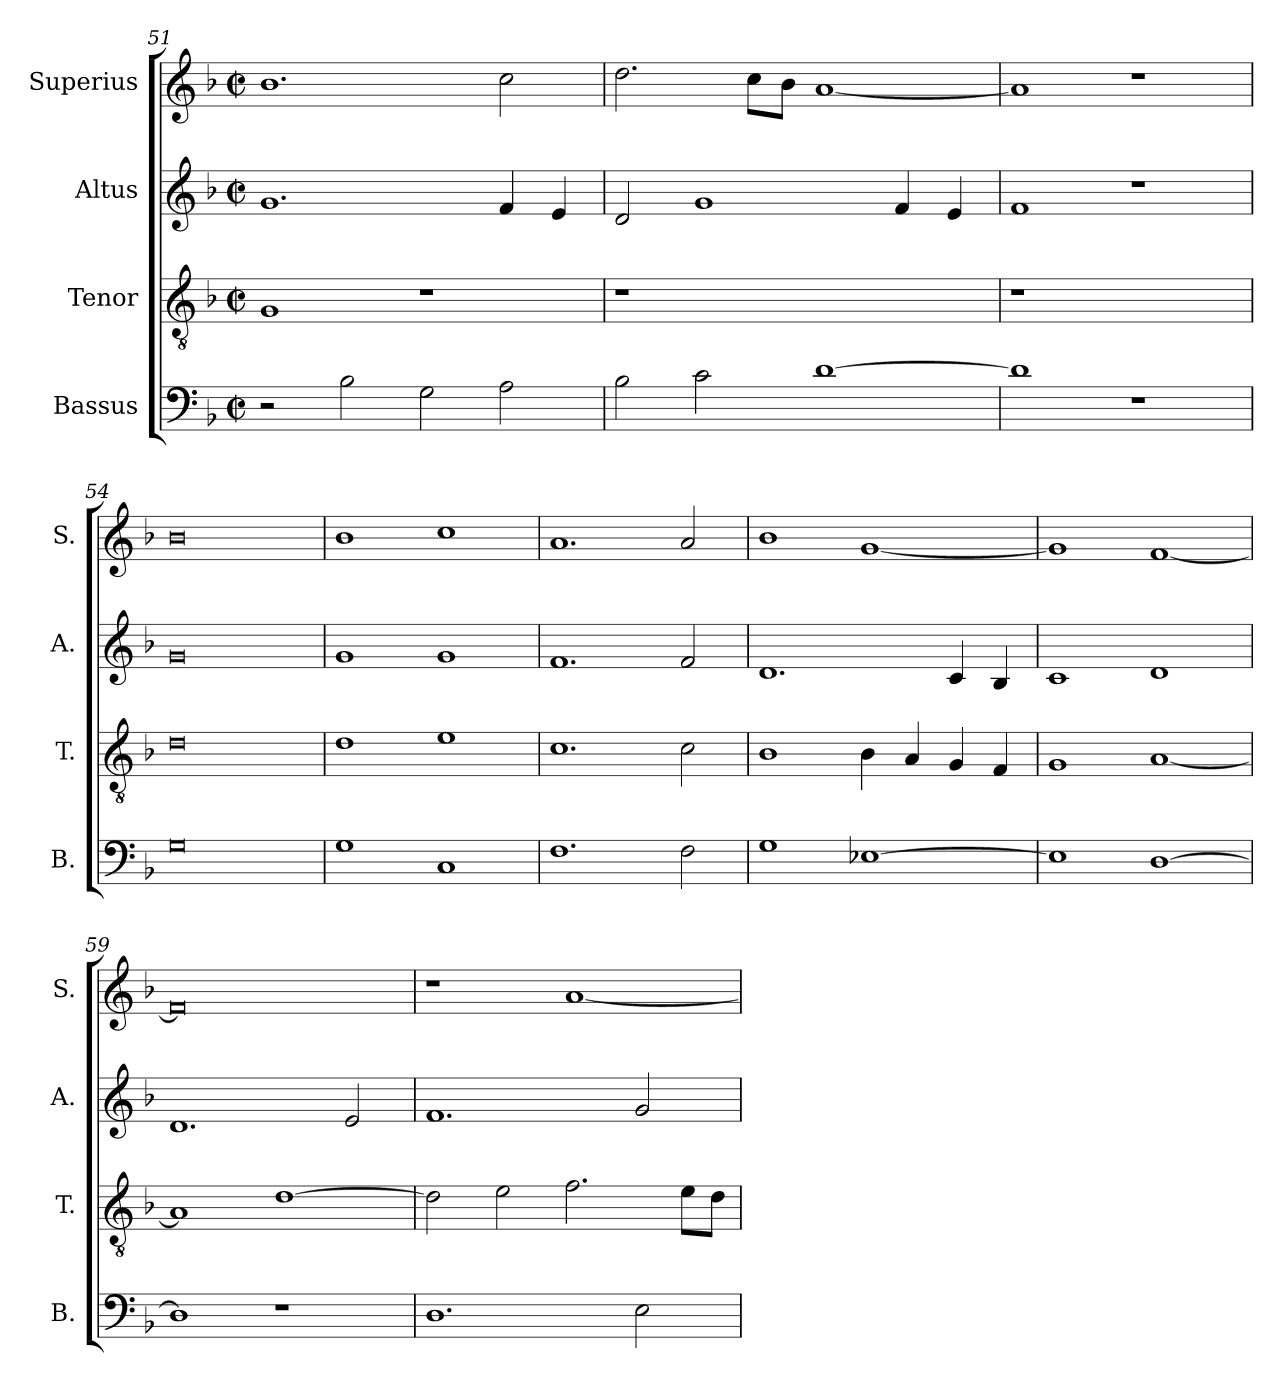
**kern	**kern	**kern	**kern
*part4	*part3	*part2	*part1
*staff4	*staff3	*staff2	*staff1
*I"Bassus	*I"Tenor	*I"Altus	*I"Superius
*I'B.	*I'T.	*I'A.	*I'S.
*clefF4	*clefGv2	*clefG2	*clefG2
*	*ITrd7c12	*	*
*k[b-]	*k[b-]	*k[b-]	*k[b-]
*F:	*F:	*F:	*F:
*M2/2	*M2/2	*M2/2	*M2/2
*met(c|)	*met(c|)	*met(c|)	*met(c|)
=51	=51	=51	=51
2r	1GGi	1.gi	1.b-i
2B-i\	.	.	.
2Gi\	1r	.	.
2Ai\	.	4fi/	2cci\
.	.	4ei/	.
!!LO:LB:g=z
=52	=52	=52	=52
!	!LO:N:vis=1	!	!
2B-i\	1r	2di/	2.ddi\
2ci\	.	1gi	.
.	.	.	8cci\L
.	.	.	8b-i\J
[>1di	1ryy	.	[<1ai
.	.	4fi/	.
.	.	4ei/	.
=53	=53	=53	=53
!	!LO:N:vis=1	!	!
1di]	1r	1fi	1ai]
1r	1ryy	1r	1r
=54	=54	=54	=54
0Gi	0Di	0gi	0b-i
=55	=55	=55	=55
1Gi	1Di	1gi	1b-i
1Ci	1Ei	1gi	1cci
=56	=56	=56	=56
1.Fi	1.Ci	1.fi	1.ai
2Fi\	2Ci\	2fi/	2ai/
=57	=57	=57	=57
1Gi	1BB-i	1.di	1b-i
[>1E-Xi	4BB-i\	.	[<1gi
.	4AAi/	.	.
.	4GGi/	4ci/	.
.	4FFi/	4B-i/	.
=58	=58	=58	=58
1E-i]	1GGi	1ci	1gi]
[>1Di	[<1AAi	1di	[<1fi
!!LO:LB:g=z
=59	=59	=59	=59
1Di]	1AAi]	1.di	0fi]
1r	[>1Di	.	.
.	.	2ei/	.
=60	=60	=60	=60
1.Di	2Di\]	1.fi	1r
.	2Ei\	.	.
.	2.Fi\	.	[<1ai
2Ei\	.	2gi/	.
.	8Ei\L	.	.
.	8Di\J	.	.
=	=	=	=
*-	*-	*-	*-
